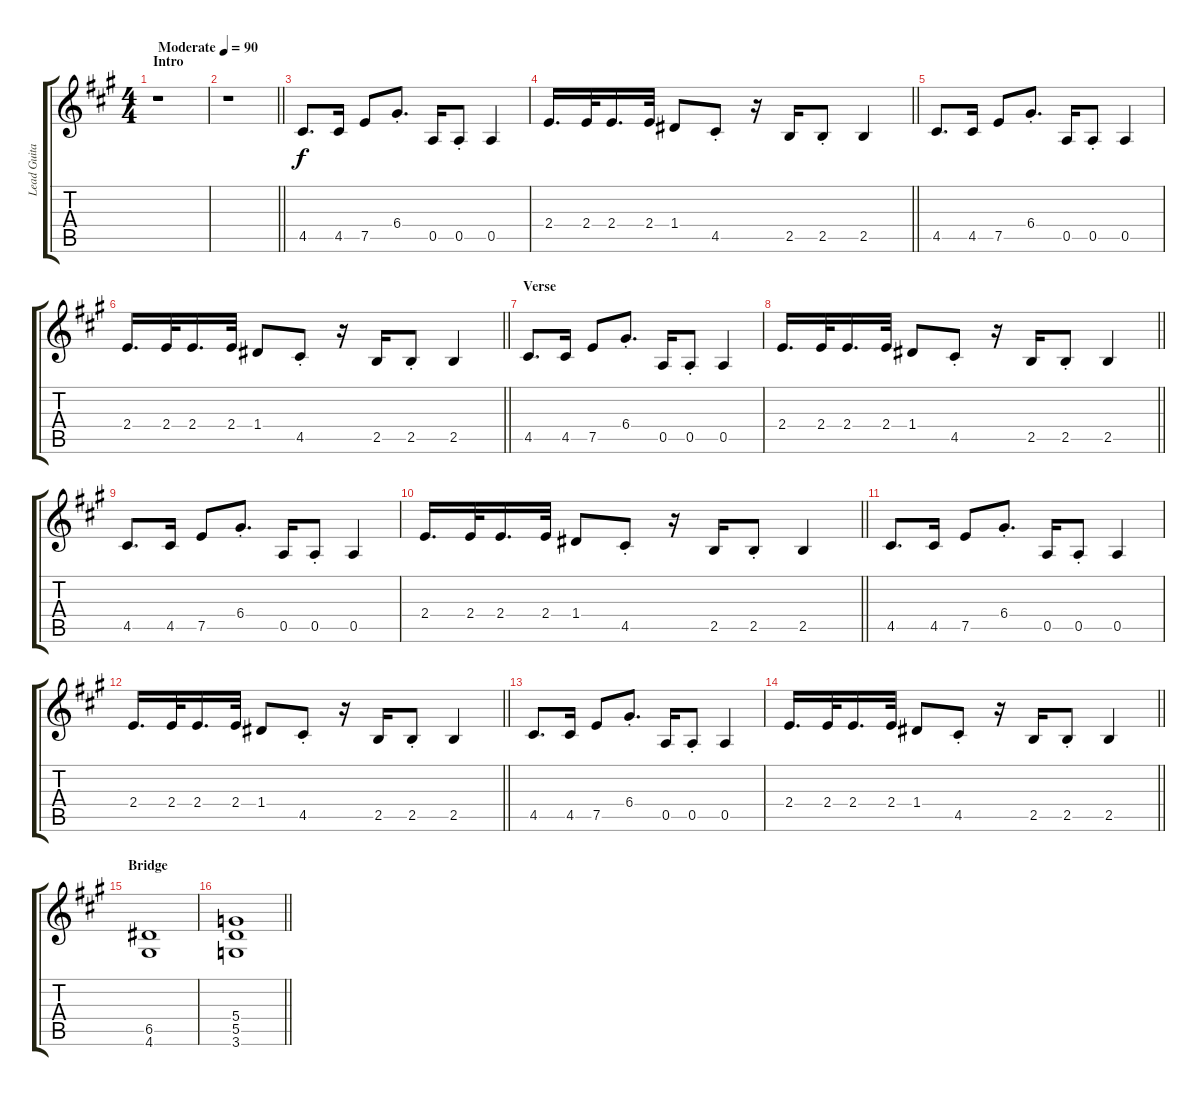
\track ("Lead Guitar" "Lead Guita") {instrument acousticguitarsteel}
\staff {score tabs}
\tuning (E4 B3 G3 D3 A2 E2) {hide}
\ts (4 4)
\section ("" "Intro")
\tempo (90 "Moderate")
\clef g2
\ks a
r.1{dy f instrument acousticguitarsteel} |
\barLineRight lightlight
r.1 |
4.5.8{d} 4.5.16 7.5.8 6.4{st}.8{d} 0.5.16 0.5{st}.8 0.5.4 |
\barLineRight lightlight
2.4.16{d} 2.4.32 2.4.16{d} 2.4.32 1.4.8 4.5{st}.8 r.16 2.5.16 2.5{st}.8 2.5.4 |
4.5.8{d} 4.5.16 7.5.8 6.4{st}.8{d} 0.5.16 0.5{st}.8 0.5.4 |
\barLineRight lightlight
2.4.16{d} 2.4.32 2.4.16{d} 2.4.32 1.4.8 4.5{st}.8 r.16 2.5.16 2.5{st}.8 2.5.4 |
\section ("" "Verse")
4.5.8{d} 4.5.16 7.5.8 6.4{st}.8{d} 0.5.16 0.5{st}.8 0.5.4 |
\barLineRight lightlight
2.4.16{d} 2.4.32 2.4.16{d} 2.4.32 1.4.8 4.5{st}.8 r.16 2.5.16 2.5{st}.8 2.5.4 |
4.5.8{d} 4.5.16 7.5.8 6.4{st}.8{d} 0.5.16 0.5{st}.8 0.5.4 |
\barLineRight lightlight
2.4.16{d} 2.4.32 2.4.16{d} 2.4.32 1.4.8 4.5{st}.8 r.16 2.5.16 2.5{st}.8 2.5.4 |
4.5.8{d} 4.5.16 7.5.8 6.4{st}.8{d} 0.5.16 0.5{st}.8 0.5.4 |
\barLineRight lightlight
2.4.16{d} 2.4.32 2.4.16{d} 2.4.32 1.4.8 4.5{st}.8 r.16 2.5.16 2.5{st}.8 2.5.4 |
4.5.8{d} 4.5.16 7.5.8 6.4{st}.8{d} 0.5.16 0.5{st}.8 0.5.4 |
\barLineRight lightlight
2.4.16{d} 2.4.32 2.4.16{d} 2.4.32 1.4.8 4.5{st}.8 r.16 2.5.16 2.5{st}.8 2.5.4 |
\section ("" "Bridge")
(6.5 4.6).1{instrument distortionguitar} |
\barLineRight lightlight
(5.4 5.5 3.6).1
